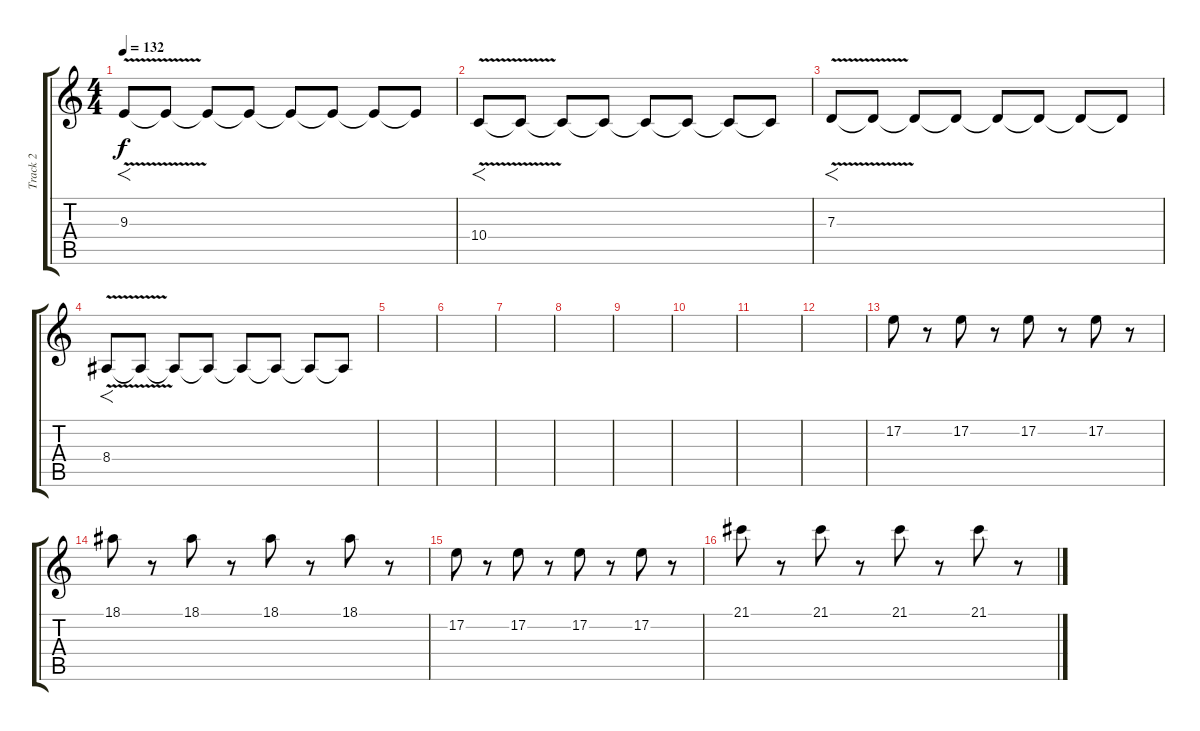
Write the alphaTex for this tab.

\track ("Track 2" "Track 2") {instrument lead5charang}
\staff {score tabs}
\tuning (E4 B3 G3 D3 A2 E2) {hide}
\ts (4 4)
\tempo 132
\clef g2
\ks c
9.3{v}.8{f dy f} 9.3{t}.8 9.3{t}.8 9.3{t}.8 9.3{t}.8 9.3{t}.8 9.3{t}.8 9.3{t}.8 |
10.4{v}.8{f} 10.4{t}.8 10.4{t}.8 10.4{t}.8 10.4{t}.8 10.4{t}.8 10.4{t}.8 10.4{t}.8 |
7.3{v}.8{f} 7.3{t}.8 7.3{t}.8 7.3{t}.8 7.3{t}.8 7.3{t}.8 7.3{t}.8 7.3{t}.8 |
8.4{v}.8{f} 8.4{t}.8 8.4{t}.8 8.4{t}.8 8.4{t}.8 8.4{t}.8 8.4{t}.8 8.4{t}.8 |
|
|
|
|
|
|
|
|
17.2.8 r.8 17.2.8 r.8 17.2.8 r.8 17.2.8 r.8 |
18.1.8 r.8 18.1.8 r.8 18.1.8 r.8 18.1.8 r.8 |
17.2.8 r.8 17.2.8 r.8 17.2.8 r.8 17.2.8 r.8 |
21.1.8 r.8 21.1.8 r.8 21.1.8 r.8 21.1.8 r.8
